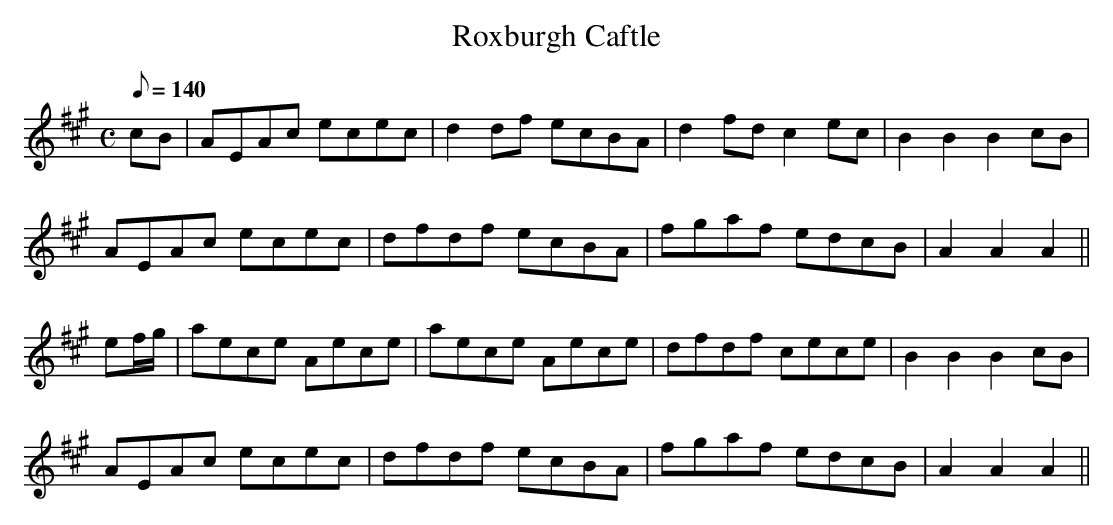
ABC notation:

X:1
T:Roxburgh Caftle
M:C
L:1/8
Q:140
K:A
cB| AEAc ecec | d2 df ecBA | d2 fd c2 ec | B2 B2 B2 cB|
AEAc ecec | dfdf  ecBA | fgaf edcB   | A2 A2 A2||
ef/2g/2 | aece Aece | aece Aece | dfdf cece | B2 B2 B2 cB|
AEAc ecec | dfdf ecBA | fgaf edcB | A2 A2 A2||
